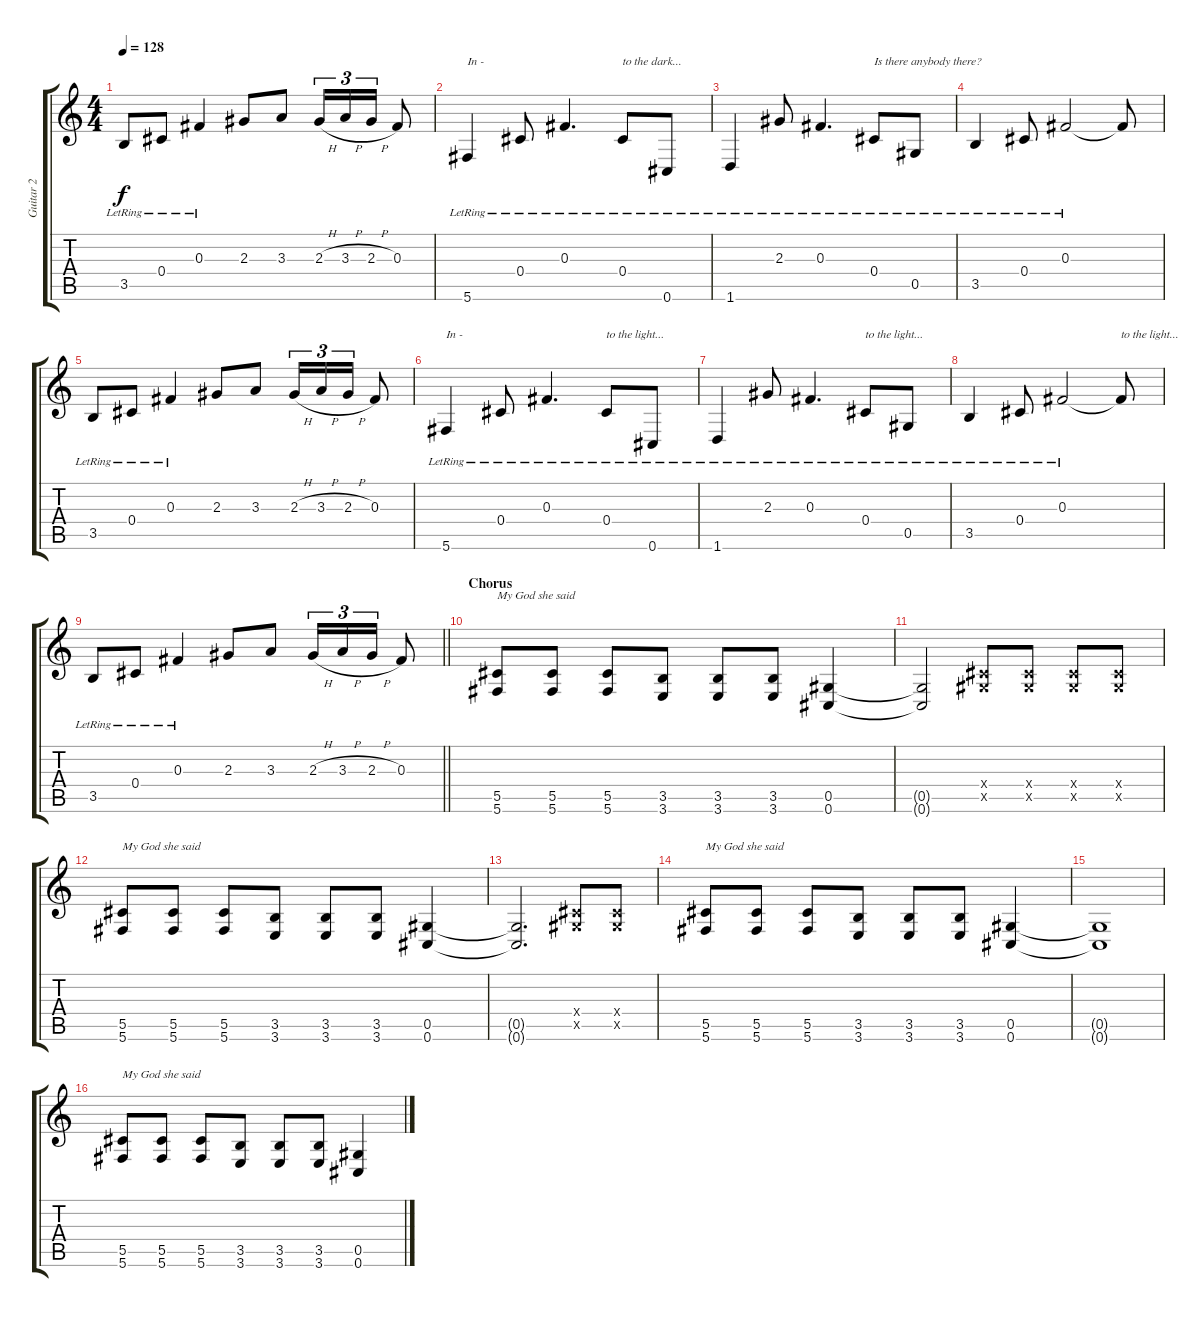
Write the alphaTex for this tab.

\track ("Guitar 2" "Guitar 2") {instrument distortionguitar}
\staff {score tabs}
\tuning (Eb4 Bb3 Gb3 Db3 Ab2 Db2) {hide}
\ts (4 4)
\tempo 128
\clef g2
\ks c
3.5{lr}.8{dy f} 0.4{lr}.8 0.3{lr}.4 2.3.8 3.3.8 2.3{h}.16{tu (3 2)} 3.3{h}.16{tu (3 2)} 2.3{h}.16{tu (3 2)} 0.3.8 |
5.6{lr}.4{txt "In -"} 0.4{lr}.8 0.3{lr}.4{d} 0.4{lr}.8{txt "to the dark..."} 0.6{lr}.8 |
1.6{lr}.4 2.3{lr}.8 0.3{lr}.4{d} 0.4{lr}.8{txt "Is there anybody there?"} 0.5{lr}.8 |
3.5{lr}.4 0.4{lr}.8 0.3{lr}.2 0.3{t}.8 |
3.5{lr}.8 0.4{lr}.8 0.3{lr}.4 2.3.8 3.3.8 2.3{h}.16{tu (3 2)} 3.3{h}.16{tu (3 2)} 2.3{h}.16{tu (3 2)} 0.3.8 |
5.6{lr}.4{txt "In -"} 0.4{lr}.8 0.3{lr}.4{d} 0.4{lr}.8{txt "to the light..."} 0.6{lr}.8 |
1.6{lr}.4 2.3{lr}.8 0.3{lr}.4{d} 0.4{lr}.8{txt "to the light..."} 0.5{lr}.8 |
3.5{lr}.4 0.4{lr}.8 0.3{lr}.2 0.3{t}.8{txt "to the light..."} |
\barLineRight lightlight
3.5{lr}.8 0.4{lr}.8 0.3{lr}.4 2.3.8 3.3.8 2.3{h}.16{tu (3 2)} 3.3{h}.16{tu (3 2)} 2.3{h}.16{tu (3 2)} 0.3.8 |
\section ("" "Chorus")
(5.5 5.6).8{txt "My God she said"} (5.5 5.6).8 (5.5 5.6).8 (3.5 3.6).8 (3.5 3.6).8 (3.5 3.6).8 (0.5 0.6).4 |
(0.5{t} 0.6{t}).2 (0.4{x} 0.5{x}).8 (0.4{x} 0.5{x}).8 (0.4{x} 0.5{x}).8 (0.4{x} 0.5{x}).8 |
(5.5 5.6).8{txt "My God she said"} (5.5 5.6).8 (5.5 5.6).8 (3.5 3.6).8 (3.5 3.6).8 (3.5 3.6).8 (0.5 0.6).4 |
(0.5{t} 0.6{t}).2{d} (0.4{x} 0.5{x}).8 (0.4{x} 0.5{x}).8 |
(5.5 5.6).8{txt "My God she said"} (5.5 5.6).8 (5.5 5.6).8 (3.5 3.6).8 (3.5 3.6).8 (3.5 3.6).8 (0.5 0.6).4 |
(0.5{t} 0.6{t}).1 |
(5.5 5.6).8{txt "My God she said"} (5.5 5.6).8 (5.5 5.6).8 (3.5 3.6).8 (3.5 3.6).8 (3.5 3.6).8 (0.5 0.6).4
